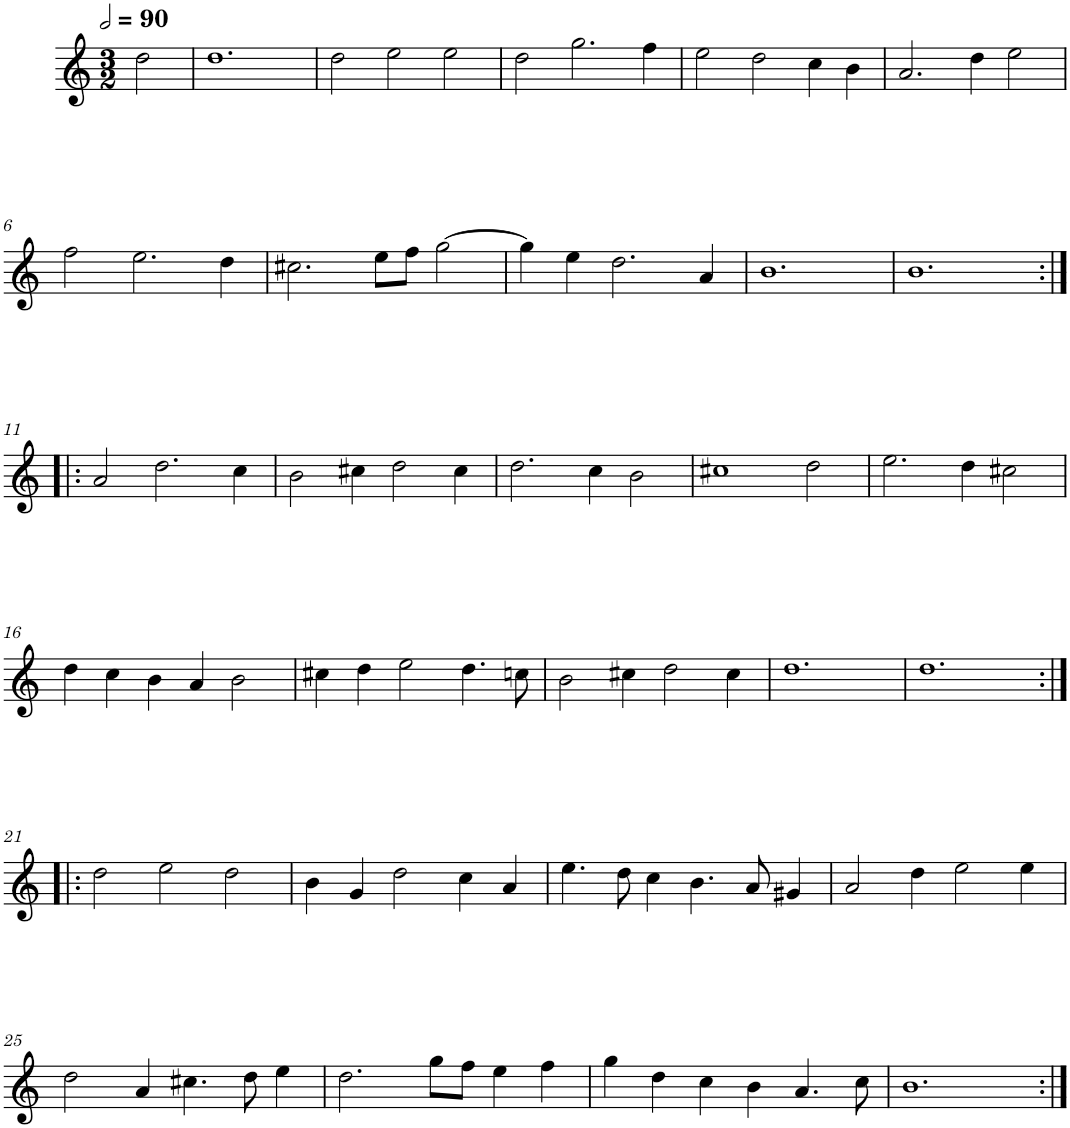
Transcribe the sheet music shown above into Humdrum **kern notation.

**kern
*part1
*staff1
*I"Cinq parties
*clefG2
*k[]
*M3/2
*MM180
=
2dd\
=1
1.dd
=2
2dd\
2ee\
2ee\
=3
2dd\
2.gg\
4ff\
=4
2ee\
2dd\
4cc\
4b\
=5
2.a/
4dd\
2ee\
!!LO:LB:g=z
=6
2ff\
2.ee\
4dd\
=7
2.cc#X\
8ee\L
8ff\J
[2gg\
=8
4gg\]
4ee\
2.dd\
4a/
=9
1.b
=10
1.b
!!LO:LB:g=z
=11:|!|:
2a/
2.dd\
4cc\
=12
2b\
4cc#X\
2dd\
4cc#\
=13
2.dd\
4cc\
2b\
=14
1cc#X
2dd\
=15
2.ee\
4dd\
2cc#X\
!!LO:LB:g=z
=16
4dd\
4cc\
4b\
4a/
2b\
=17
4cc#X\
4dd\
2ee\
4.dd\
8ccn\
=18
2b\
4cc#X\
2dd\
4cc#\
=19
1.dd
=20
1.dd
!!LO:LB:g=z
=21:|!|:
2dd\
2ee\
2dd\
=22
4b\
4g/
2dd\
4cc\
4a/
=23
4.ee\
8dd\
4cc\
4.b\
8a/
4g#X/
=24
2a/
4dd\
2ee\
4ee\
!!LO:LB:g=z
=25
2dd\
4a/
4.cc#X\
8dd\
4ee\
=26
2.dd\
8gg\L
8ff\J
4ee\
4ff\
=27
4gg\
4dd\
4cc\
4b\
4.a/
8cc\
=28
1.b
=:|!
*-
